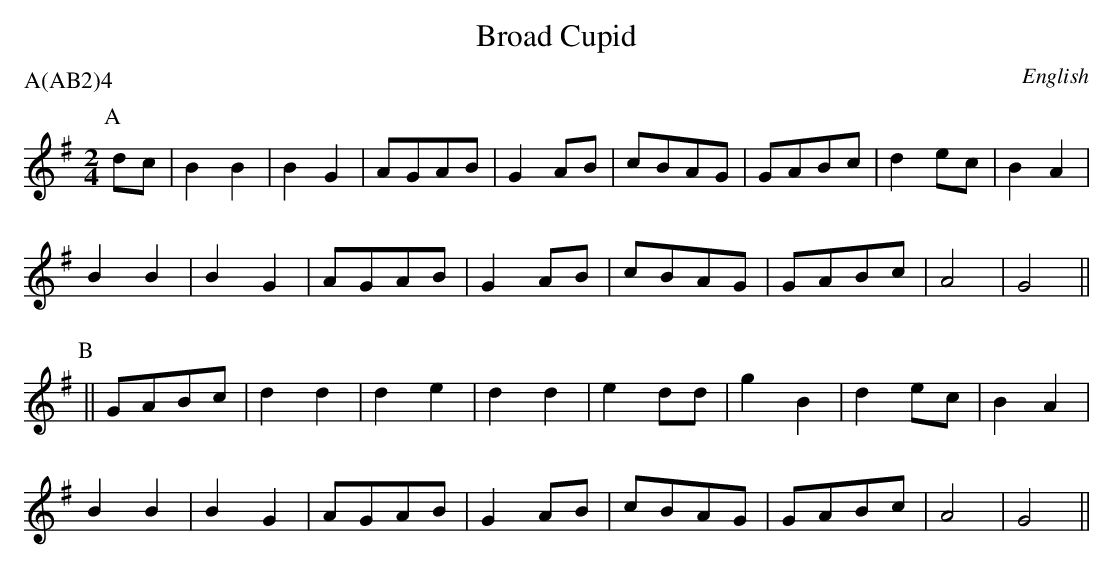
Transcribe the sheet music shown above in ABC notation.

X:1
T:Broad Cupid
O:English
P:A(AB2)4
K:G
M:2/4
L:1/8
P:A
 dc | B2 B2 | B2 G2 | AGAB | G2 AB | cBAG | GABc | d2 ec | B2 A2 |
      B2 B2 | B2 G2 | AGAB | G2 AB | cBAG | GABc | A4    | G4    ||
P:B
||  GABc | d2 d2 | d2 e2 | d2 d2 | e2 dd | g2 B2 | d2 ec | B2 A2 |
   B2 B2 | B2 G2 | AGAB  | G2 AB | cBAG  | GABc  | A4    | G4    ||
